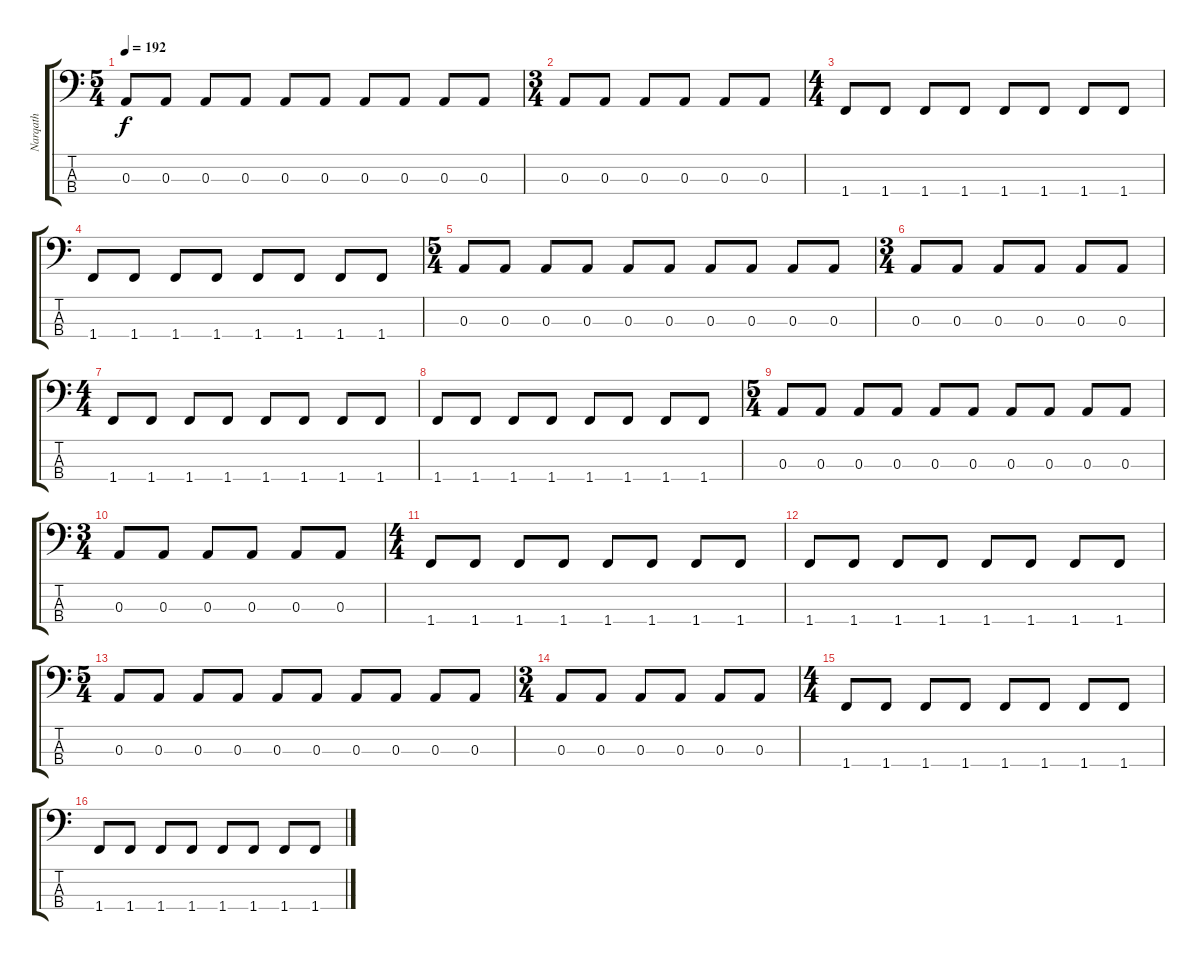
\track ("Narqath" "Narqath") {instrument electricbasspick}
\staff {score tabs}
\tuning (G2 D2 A1 E1) {hide}
\ts (5 4)
\tempo 192
\clef f4
\ks c
0.3.8{dy f} 0.3.8 0.3.8 0.3.8 0.3.8 0.3.8 0.3.8 0.3.8 0.3.8 0.3.8 |
\ts (3 4)
0.3.8 0.3.8 0.3.8 0.3.8 0.3.8 0.3.8 |
\ts (4 4)
1.4.8 1.4.8 1.4.8 1.4.8 1.4.8 1.4.8 1.4.8 1.4.8 |
1.4.8 1.4.8 1.4.8 1.4.8 1.4.8 1.4.8 1.4.8 1.4.8 |
\ts (5 4)
0.3.8 0.3.8 0.3.8 0.3.8 0.3.8 0.3.8 0.3.8 0.3.8 0.3.8 0.3.8 |
\ts (3 4)
0.3.8 0.3.8 0.3.8 0.3.8 0.3.8 0.3.8 |
\ts (4 4)
1.4.8 1.4.8 1.4.8 1.4.8 1.4.8 1.4.8 1.4.8 1.4.8 |
1.4.8 1.4.8 1.4.8 1.4.8 1.4.8 1.4.8 1.4.8 1.4.8 |
\ts (5 4)
0.3.8 0.3.8 0.3.8 0.3.8 0.3.8 0.3.8 0.3.8 0.3.8 0.3.8 0.3.8 |
\ts (3 4)
0.3.8 0.3.8 0.3.8 0.3.8 0.3.8 0.3.8 |
\ts (4 4)
1.4.8 1.4.8 1.4.8 1.4.8 1.4.8 1.4.8 1.4.8 1.4.8 |
1.4.8 1.4.8 1.4.8 1.4.8 1.4.8 1.4.8 1.4.8 1.4.8 |
\ts (5 4)
0.3.8 0.3.8 0.3.8 0.3.8 0.3.8 0.3.8 0.3.8 0.3.8 0.3.8 0.3.8 |
\ts (3 4)
0.3.8 0.3.8 0.3.8 0.3.8 0.3.8 0.3.8 |
\ts (4 4)
1.4.8 1.4.8 1.4.8 1.4.8 1.4.8 1.4.8 1.4.8 1.4.8 |
1.4.8 1.4.8 1.4.8 1.4.8 1.4.8 1.4.8 1.4.8 1.4.8
